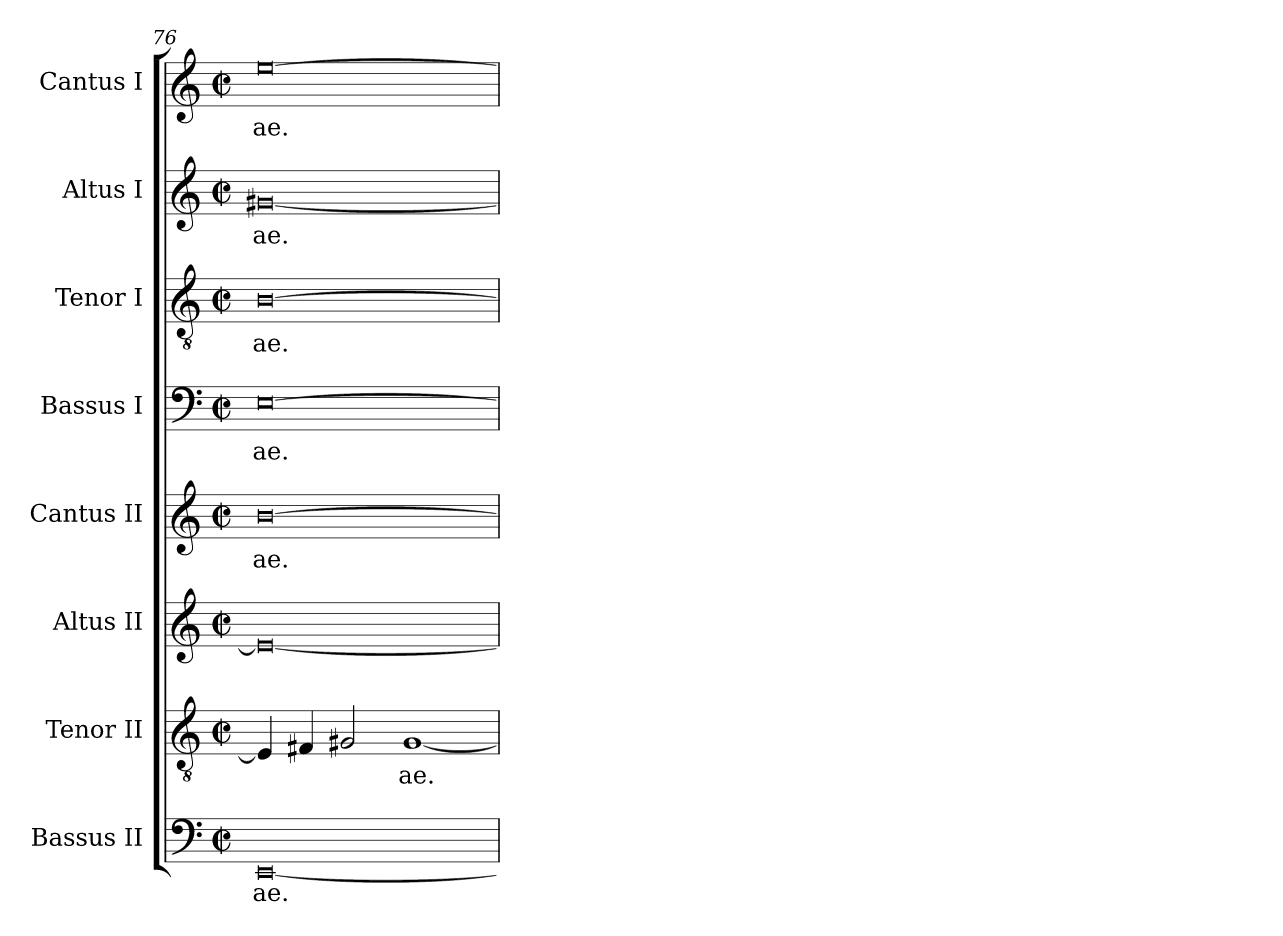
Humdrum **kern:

**kern	**text	**kern	**text	**kern	**kern	**text	**kern	**text	**kern	**text	**kern	**text	**kern	**text
*part8	*part8	*part7	*part7	*part6	*part5	*part5	*part4	*part4	*part3	*part3	*part2	*part2	*part1	*part1
*staff8	*staff8	*staff7	*staff7	*staff6	*staff5	*staff5	*staff4	*staff4	*staff3	*staff3	*staff2	*staff2	*staff1	*staff1
*I"Bassus II	*	*I"Tenor II	*	*I"Altus II	*I"Cantus II	*	*I"Bassus I	*	*I"Tenor I	*	*I"Altus I	*	*I"Cantus I	*
*clefF4	*	*clefGv2	*	*clefG2	*clefG2	*	*clefF4	*	*clefGv2	*	*clefG2	*	*clefG2	*
*M2/2	*	*M2/2	*	*M2/2	*M2/2	*	*M2/2	*	*M2/2	*	*M2/2	*	*M2/2	*
*met(c|)	*	*met(c|)	*	*met(c|)	*met(c|)	*	*met(c|)	*	*met(c|)	*	*met(c|)	*	*met(c|)	*
=76	=76	=76	=76	=76	=76	=76	=76	=76	=76	=76	=76	=76	=76	=76
!	!LO:LY:b:cj	!	!	!	!	!LO:LY:b:cj	!	!LO:LY:b:cj	!	!LO:LY:b:cj	!	!LO:LY:b:cj	!	!LO:LY:b:cj
[<0EE	ae.	4E/]	.	0e_<	[>0b	ae.	[>0E	ae.	[>0B	-ae.	[<0g#X	ae.	[>0ee	-ae.
.	.	4F#X/	.	.	.	.	.	.	.	.	.	.	.	.
.	.	2G#X/	.	.	.	.	.	.	.	.	.	.	.	.
!	!	!	!LO:LY:b:cj	!	!	!	!	!	!	!	!	!	!	!
.	.	[<1G#	ae.	.	.	.	.	.	.	.	.	.	.	.
=	=	=	=	=	=	=	=	=	=	=	=	=	=	=
*-	*-	*-	*-	*-	*-	*-	*-	*-	*-	*-	*-	*-	*-	*-
